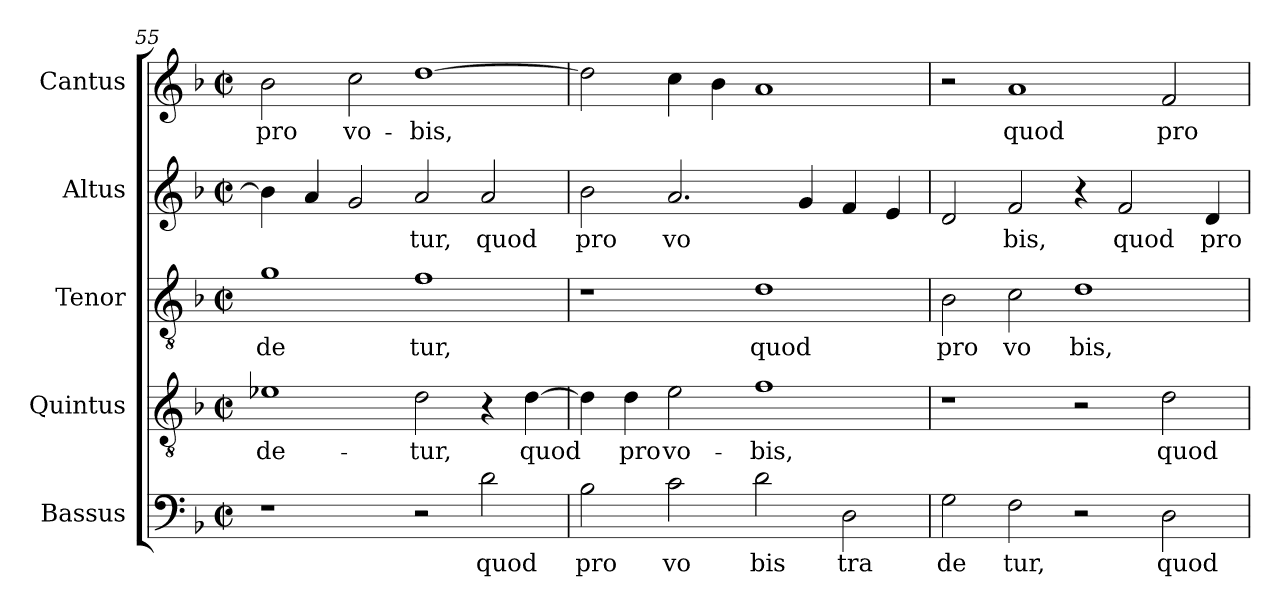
**kern	**text	**kern	**text	**kern	**text	**kern	**text	**kern	**text
*part5	*part5	*part4	*part4	*part3	*part3	*part2	*part2	*part1	*part1
*staff5	*staff5	*staff4	*staff4	*staff3	*staff3	*staff2	*staff2	*staff1	*staff1
*I"Bassus	*	*I"Quintus	*	*I"Tenor	*	*I"Altus	*	*I"Cantus	*
*clefF4	*	*clefGv2	*	*clefGv2	*	*clefG2	*	*clefG2	*
*k[b-]	*	*k[b-]	*	*k[b-]	*	*k[b-]	*	*k[b-]	*
*F:	*	*F:	*	*F:	*	*F:	*	*F:	*
*M2/2	*	*M2/2	*	*M2/2	*	*M2/2	*	*M2/2	*
*met(c|)	*	*met(c|)	*	*met(c|)	*	*met(c|)	*	*met(c|)	*
=55	=55	=55	=55	=55	=55	=55	=55	=55	=55
!	!	!	!LO:LY:b:cj	!	!LO:LY:b:cj	!	!	!	!LO:LY:b:cj
1r	.	1e-	-de-	1g	de	4b-\]	.	2b-\	pro
.	.	.	.	.	.	4a/	.	.	.
!	!	!	!	!	!	!	!	!	!LO:LY:b:cj
.	.	.	.	.	.	2g/	.	2cc\	vo-
!	!	!	!LO:LY:b:cj	!	!LO:LY:b:cj	!	!LO:LY:b:cj	!	!LO:LY:b:cj
2r	.	2d\	-tur,	1f	tur,	2a/	tur,	[>1dd	-bis,
!	!LO:LY:b:cj	!	!	!	!	!	!LO:LY:b:cj	!	!
2d\	quod	4r	.	.	.	2a/	quod	.	.
!	!	!	!LO:LY:b	!	!	!	!	!	!
.	.	[>4d\	quod	.	.	.	.	.	.
=56	=56	=56	=56	=56	=56	=56	=56	=56	=56
!	!LO:LY:b:cj	!	!	!	!	!	!LO:LY:b:cj	!	!
2B-\	pro	4d\]	.	1r	.	2b-\	pro	2dd\]	.
!	!	!	!LO:LY:b:cj	!	!	!	!	!	!
.	.	4d\	pro	.	.	.	.	.	.
!	!LO:LY:b:cj	!	!LO:LY:b:cj	!	!	!	!LO:LY:b:cj	!	!
2c\	vo	2e\	vo-	.	.	2.a/	vo	4cc\	.
.	.	.	.	.	.	.	.	4b-\	.
!	!LO:LY:b:cj	!	!LO:LY:b:cj	!	!LO:LY:b:cj	!	!	!	!
2d\	bis	1f	-bis,	1d	quod	.	.	1a	.
.	.	.	.	.	.	4g/	.	.	.
!	!LO:LY:b:cj	!	!	!	!	!	!	!	!
2D\	tra	.	.	.	.	4f/	.	.	.
.	.	.	.	.	.	4e/	.	.	.
=57	=57	=57	=57	=57	=57	=57	=57	=57	=57
!	!LO:LY:b:cj	!	!	!	!LO:LY:b:cj	!	!	!	!
2G\	de	1r	.	2B-\	pro	2d/	.	2r	.
!	!LO:LY:b:cj	!	!	!	!LO:LY:b:cj	!	!LO:LY:b:cj	!	!LO:LY:b:cj
2F\	tur,	.	.	2c\	vo	2f/	bis,	1a	quod
!	!	!	!	!	!LO:LY:b:cj	!	!	!	!
2r	.	2r	.	1d	bis,	4r	.	.	.
!	!	!	!	!	!	!	!LO:LY:b:cj	!	!
.	.	.	.	.	.	2f/	quod	.	.
!	!LO:LY:b:cj	!	!LO:LY:b:cj	!	!	!	!	!	!LO:LY:b:cj
2D\	quod	2d\	quod	.	.	.	.	2f/	pro
!	!	!	!	!	!	!	!LO:LY:b:cj	!	!
.	.	.	.	.	.	4d/	pro	.	.
=	=	=	=	=	=	=	=	=	=
*-	*-	*-	*-	*-	*-	*-	*-	*-	*-
